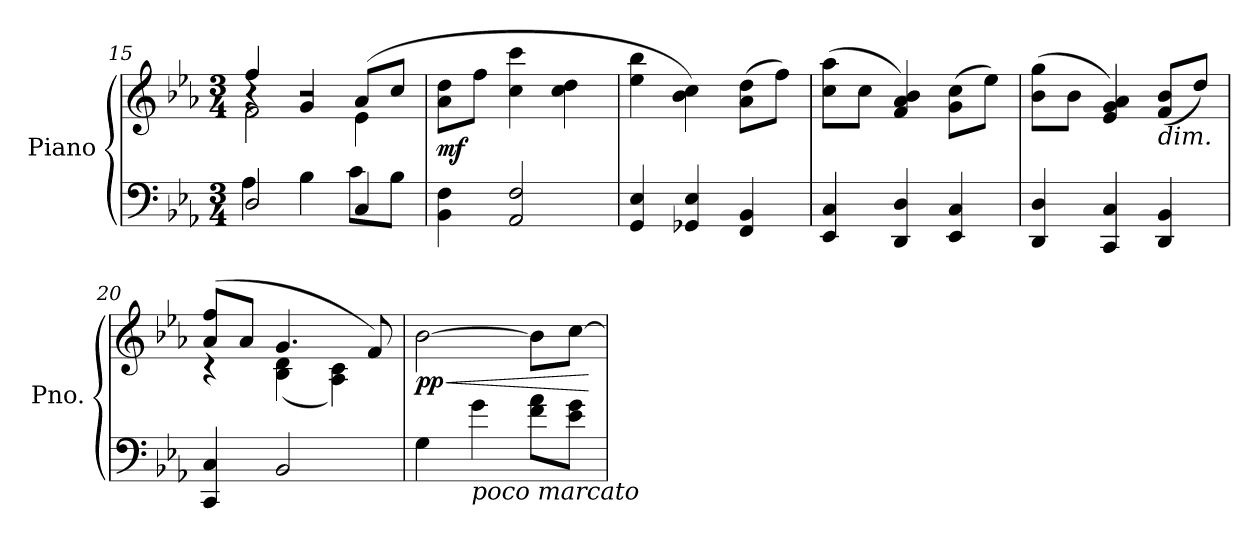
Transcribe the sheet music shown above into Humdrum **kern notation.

**kern	**kern	**dynam
*part1	*part1	*part1
*staff2	*staff1	*staff1/2
*I"Piano	*	*
*I'Pno.	*	*
*clefF4	*clefG2	*
*k[b-e-a-]	*k[b-e-a-]	*
*M3/4	*M3/4	*
=15	=15	=15
*^	*^	*
*	*	*	*^	*
2D/	4A-\	4r	2f\	4ff/	.
.	4B-\	4g/	.	2r	.
4C/	8c\L	(>8a-/L	4e-\	.	.
.	8B-\J	8cc/J	.	.	.
*	*	*v	*v	*v	*
=16	=16	=16	=16
!	!	!	!LO:DY:b
*v	*v	*	*
4BB-\ 4F\	8a-\ 8dd\L	mf
.	8ff\J	.
2AA-/ 2F/	4cc\ 4ccc\	.
.	4cc\ 4dd\	.
!!LO:LB:g=z
=17	=17	=17
4GG/ 4E-/	4ee-\ 4bb-\	.
4GG-X/ 4E-/	4b-\ 4cc\)	.
4FF/ 4BB-/	(>8a-\ 8dd\L	.
.	8ff\J)	.
=18	=18	=18
4EE-/ 4C/	(>8cc\ 8aa-\L	.
.	8cc\J	.
4DD/ 4D/	4f/ 4a-/ 4b-/)	.
4EE-/ 4C/	(>8g\ 8cc\L	.
.	8ee-\J)	.
=19	=19	=19
4DD/ 4D/	(>8b-\ 8gg\L	.
.	8b-\J	.
4CC/ 4C/	4e-/ 4g/ 4a-/)	.
!	!LO:TX:b:i:t=dim.	!
4DD/ 4BB-/	(<8f/ 8b-/L	.
.	8dd/J)	.
=20	=20	=20
*	*^	*
4CC/ 4C/	(>8a-/ 8ff/L	4r	.
.	8a-/J	.	.
2BB-/	4.g/	(<4B-\ 4d\	.
.	.	4A-\ 4c\)	.
.	8f/)	.	.
*	*v	*v	*
=21	=21	=21
!	!	!LO:HP:b
!	!	!LO:DY:n=1:b
4G\	[2b-\	< pp
!LO:TX:b:i:t=poco marcato	!	!
4g\	.	.
8f\ 8a-\L	8b-\L]	.
8e-\ 8g\J	[8cc\J	.
.	.	[
=	=	=
*-	*-	*-
